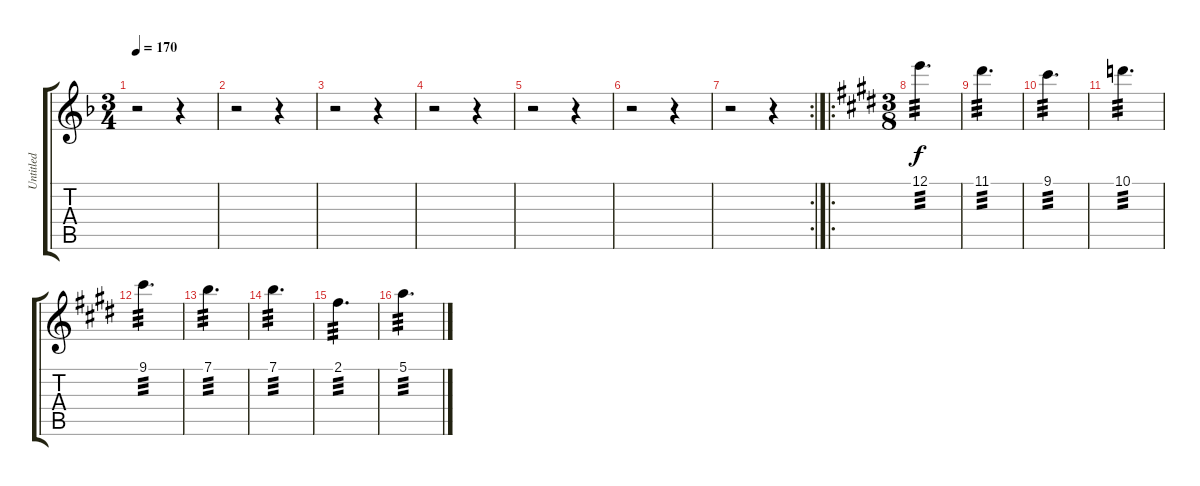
\track ("Untitled" "Untitled") {instrument electricguitarclean}
\staff {score tabs}
\tuning (E4 B3 G3 D3 A2 E2) {hide}
\ts (3 4)
\tempo 170
\clef g2
\ks f
r.2{dy f} r.4 |
r.2 r.4 |
r.2 r.4 |
r.2 r.4 |
r.2 r.4 |
r.2 r.4 |
\rc 2
r.2 r.4 |
\ro
\ts (3 8)
\ks e
12.1.4{d tp 3} |
11.1.4{d tp 3} |
9.1.4{d tp 3} |
10.1.4{d tp 3} |
9.1.4{d tp 3} |
7.1.4{d tp 3} |
7.1.4{d tp 3} |
2.1.4{d tp 3} |
5.1.4{d tp 3}
